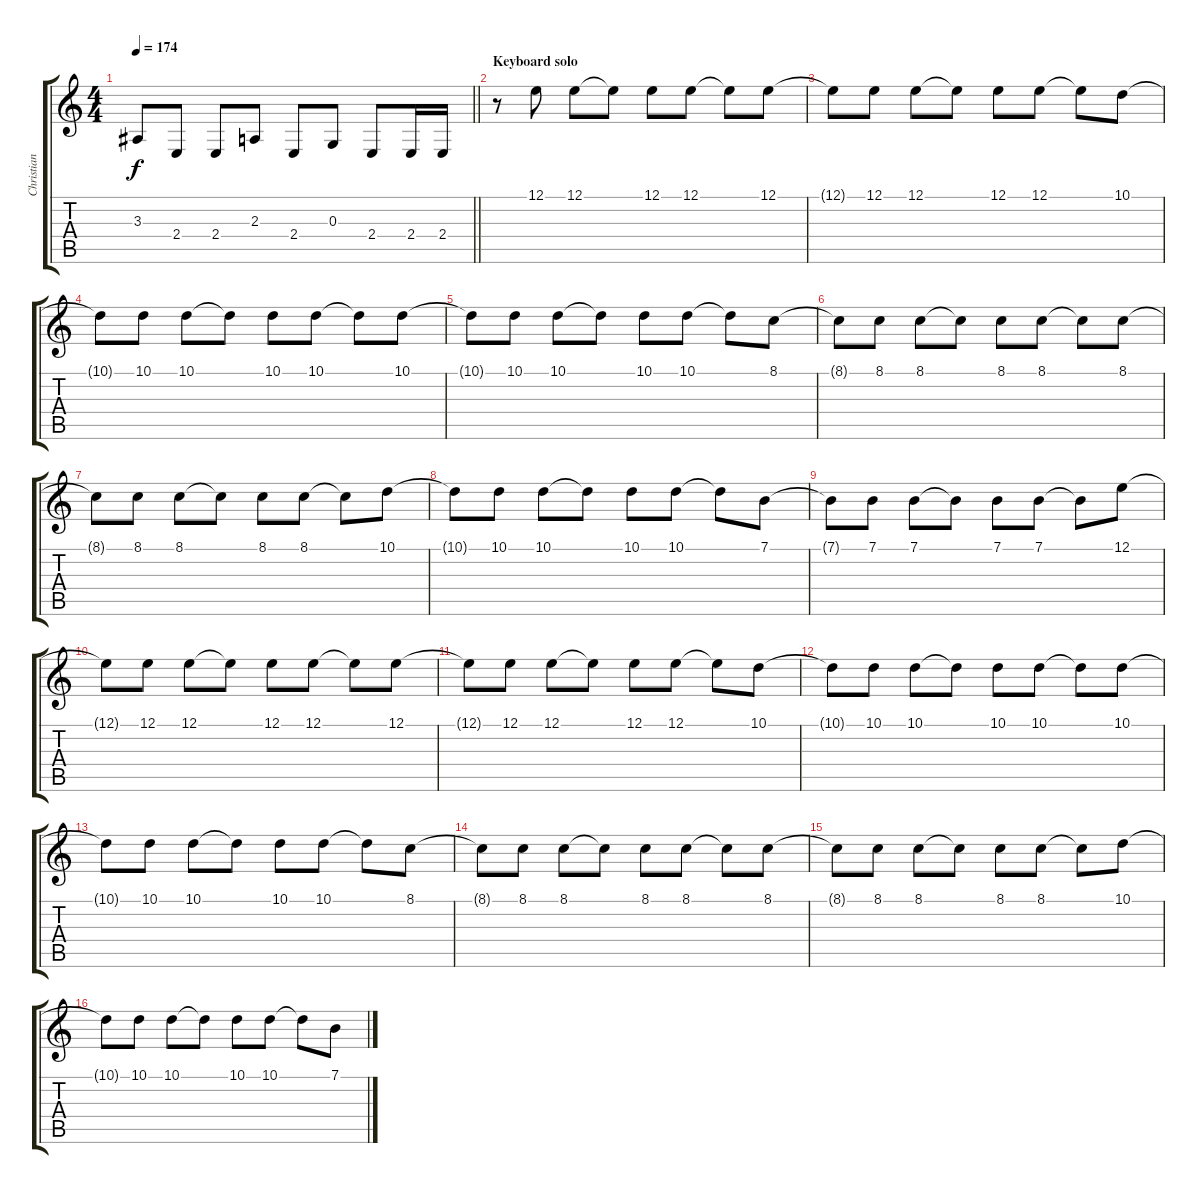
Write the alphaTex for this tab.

\track ("Christian L. (Keyboard)" "Christian ") {instrument synthbrass1}
\staff {score tabs}
\tuning (E4 B3 G3 D3 A2 E2) {hide}
\ts (4 4)
\tempo 174
\clef g2
\barLineRight lightlight
\ks c
3.3.8{dy f} 2.4.8 2.4.8 2.3.8 2.4.8 0.3.8 2.4.8 2.4.16 2.4.16 |
\section ("" "Keyboard solo")
r.8 12.1.8 12.1.8 12.1{t}.8 12.1.8 12.1.8 12.1{t}.8 12.1.8 |
12.1{t}.8 12.1.8 12.1.8 12.1{t}.8 12.1.8 12.1.8 12.1{t}.8 10.1.8 |
10.1{t}.8 10.1.8 10.1.8 10.1{t}.8 10.1.8 10.1.8 10.1{t}.8 10.1.8 |
10.1{t}.8 10.1.8 10.1.8 10.1{t}.8 10.1.8 10.1.8 10.1{t}.8 8.1.8 |
8.1{t}.8 8.1.8 8.1.8 8.1{t}.8 8.1.8 8.1.8 8.1{t}.8 8.1.8 |
8.1{t}.8 8.1.8 8.1.8 8.1{t}.8 8.1.8 8.1.8 8.1{t}.8 10.1.8 |
10.1{t}.8 10.1.8 10.1.8 10.1{t}.8 10.1.8 10.1.8 10.1{t}.8 7.1.8 |
7.1{t}.8 7.1.8 7.1.8 7.1{t}.8 7.1.8 7.1.8 7.1{t}.8 12.1.8 |
12.1{t}.8 12.1.8 12.1.8 12.1{t}.8 12.1.8 12.1.8 12.1{t}.8 12.1.8 |
12.1{t}.8 12.1.8 12.1.8 12.1{t}.8 12.1.8 12.1.8 12.1{t}.8 10.1.8 |
10.1{t}.8 10.1.8 10.1.8 10.1{t}.8 10.1.8 10.1.8 10.1{t}.8 10.1.8 |
10.1{t}.8 10.1.8 10.1.8 10.1{t}.8 10.1.8 10.1.8 10.1{t}.8 8.1.8 |
8.1{t}.8 8.1.8 8.1.8 8.1{t}.8 8.1.8 8.1.8 8.1{t}.8 8.1.8 |
8.1{t}.8 8.1.8 8.1.8 8.1{t}.8 8.1.8 8.1.8 8.1{t}.8 10.1.8 |
10.1{t}.8 10.1.8 10.1.8 10.1{t}.8 10.1.8 10.1.8 10.1{t}.8 7.1.8
